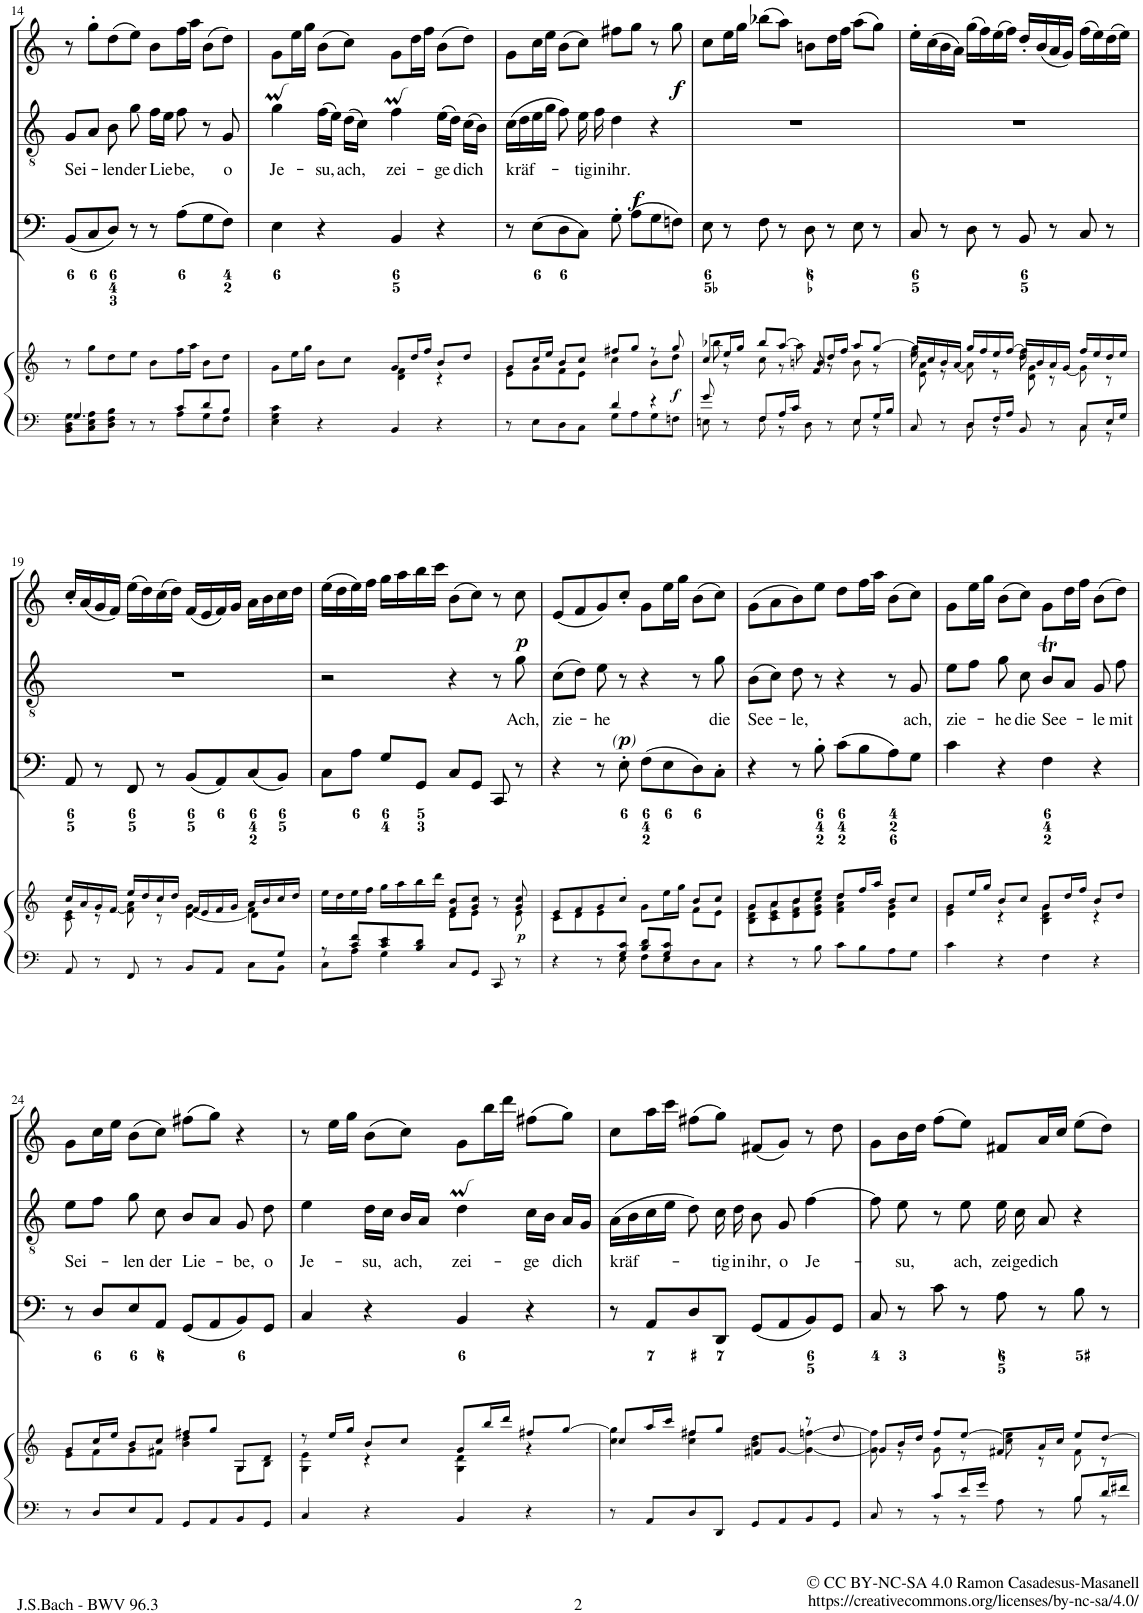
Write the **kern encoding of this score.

**kern	**kern	**dynam	**kern	**dynam	**kern	**text	**kern	**dynam
*part4	*part4	*part4	*part3	*part3	*part2	*part2	*part1	*part1
*staff5	*staff4	*staff4/5	*staff3	*staff3	*staff2	*staff2	*staff1	*staff1
*I"Piano reduction	*	*	*I"Continuo	*	*I"Tenore	*	*I"Flauto traverso Solo	*
*I'Pno	*	*	*	*	*	*	*I'Fl	*
!!LO:PB:g=z
*clefF4	*clefG2	*	*clefF4	*	*clefGv2	*	*clefG2	*
*k[]	*k[]	*	*k[]	*	*k[]	*	*k[]	*
*M4/4	*M4/4	*	*M4/4	*	*M4/4	*	*M4/4	*
*met(c)	*met(c)	*	*met(c)	*	*met(c)	*	*met(c)	*
=14	=14	=14	=14	=14	=14	=14	=14	=14
*^	*	*	*	*	*	*	*	*
!	!	!	!	!	!	!	!LO:LY:b	!	!
4.G/	8BB\ 8D\ 8G\L	8r	.	(8BB/L	.	8G/L	Sei-	8r	.
.	8C\ 8E\ 8A\	8gg\L	.	8C/	.	8A/J	.	8gg'\L	.
!	!	!	!	!	!	!	!LO:LY:b	!	!
.	8D\ 8F\ 8B\J	8dd\	.	8D/J)	.	8B\	-len	(8dd\	.
!	!	!	!	!	!	!	!LO:LY:b	!	!
8r	8ryy	8ee\J	.	8r	.	8g\	der	8ee\J)	.
!	!	!	!	!	!	!	!LO:LY:b	!	!
8r	8ryy	8b\L	.	8r	.	16f\LL	Lie-	8b\L	.
.	.	.	.	.	.	16e\JJ	.	.	.
!	!	!	!	!	!	!	!LO:LY:b	!	!
8c/L	8A\L	16ff\L	.	(8A\L	.	8f\	-be,	16ff\L	.
.	.	16aa\JJ	.	.	.	.	.	16aa\JJ	.
8d/	8G\	8b\L	.	8G\	.	8r	.	(8b\L	.
!	!	!	!	!	!	!	!LO:LY:b	!	!
8B/J	8F\J	8dd\J	.	8F\J)	.	8G/	o	8dd\J)	.
=15	=15	=15	=15	=15	=15	=15	=15	=15	=15
*	*	*^	*	*	*	*	*	*	*
!	!	!	!	!	!	!	!	!LO:LY:b	!	!
4G\ 4c\	4E\	8g\L	4ryy	.	4E\	.	4g\	Je-	8g\L	.
.	.	16ee\L	.	.	.	.	.	.	16ee\L	.
.	.	16gg\JJ	.	.	.	.	.	.	16gg\JJ	.
!	!	!	!	!	!	!	!	!LO:LY:b	!	!
2.ryy	4r	8b\L	4ryy	.	4r	.	(16f\LL	-su,	(8b\L	.
.	.	.	.	.	.	.	16e\JJ)	.	.	.
!	!	!	!	!	!	!	!	!LO:LY:b	!	!
.	.	8cc\J	.	.	.	.	(16d\LL	ach,	8cc\J)	.
.	.	.	.	.	.	.	16c\JJ)	.	.	.
!	!	!	!	!	!	!	!	!LO:LY:b	!	!
.	4BB/	8g/L	4d\ 4f\	.	4BB/	.	4f\	zei-	8g\L	.
.	.	16dd/L	.	.	.	.	.	.	16dd\L	.
.	.	16ff/JJ	.	.	.	.	.	.	16ff\JJ	.
!	!	!	!	!	!	!	!	!LO:LY:b	!	!
.	4r	8b/L	4r	.	4r	.	(16e\LL	ge	(8b\L	.
.	.	.	.	.	.	.	16d\JJ)	.	.	.
!	!	!	!	!	!	!	!	!LO:LY:b	!	!
.	.	8dd/J	.	.	.	.	(16c\LL	dich	8dd\J)	.
.	.	.	.	.	.	.	16B\JJ)	.	.	.
=16	=16	=16	=16	=16	=16	=16	=16	=16	=16	=16
!	!	!	!	!	!	!	!	!LO:LY:b	!	!
8r	8ryy	8g/L	8e\L	.	8r	.	(16c\LL	kräf-	8g\L	.
.	.	.	.	.	.	.	16d\	.	.	.
8ryy	8E\L	16cc/L	8g\	.	(8E\L	.	16e\	.	16cc\L	.
.	.	16ee/JJ	.	.	.	.	16g\JJ	.	16ee\JJ	.
4ryy	8D\	8b/L	8f\	.	8D\	.	8f\)	.	(8b\L	.
!	!	!	!	!	!	!	!	!LO:LY:b	!	!
.	8C\J	8cc/J	8e\J	.	8C\J)	.	16e\	-tig	8cc\J)	.
!	!	!	!	!	!	!	!	!LO:LY:b	!	!
.	.	.	.	.	.	.	16f\	in	.	.
!	!	!	!	!	!	!	!	!LO:LY:b	!	!
4d/	8G\L	8ff#X/L	4cc\	.	8G'\	.	4d\	ihr.	8ff#X\L	.
!	!	!	!	!	!	!LO:DY:a	!	!	!	!
.	8A\	8gg/J	.	.	(8A\L	f	.	.	8gg\J	.
4r	8G\	8r	8b\L	.	8G\	.	4r	.	8r	.
!	!	!	!	!LO:DY:b	!	!	!	!	!	!LO:DY:b
.	8Fn\J	8gg/	8dd\J	f	8Fn\J)	.	.	.	8gg\	f
=17	=17	=17	=17	=17	=17	=17	=17	=17	=17	=17
*	*	*	*^	*	*	*	*	*	*	*
8g/	8En\	8cc/L	8bb-X\	2ryy	.	8E\	.	1r	.	8cc\L	.
8r	8ryy	16ee/L	8r	.	.	8r	.	.	.	16ee\L	.
.	.	16gg/JJ	.	.	.	.	.	.	.	16gg\JJ	.
8F/L	8F\	8bb-/L	8cc\	.	.	8F\	.	.	.	(8bb-X\L	.
16A/L	8r	[8aa/J	8r	.	.	8r	.	.	.	8aa\J)	.
16c/JJ	.	.	.	.	.	.	.	.	.	.	.
8ryy	8D\	8bn/L	8aa\]	8f/	.	8D\	.	.	.	8bn\L	.
8r	8ryy	16dd/L	8r	4.ryy	.	8r	.	.	.	16dd\L	.
.	.	16ff/JJ	.	.	.	.	.	.	.	16ff\JJ	.
8E/L	8E\	8aa/L	8b\	.	.	8E\	.	.	.	(8aa\L	.
16G/L	8r	[8gg/J	8r	.	.	8r	.	.	.	8gg\J)	.
16B/JJ	.	.	.	.	.	.	.	.	.	.	.
=18	=18	=18	=18	=18	=18	=18	=18	=18	=18	=18	=18
8C/	8ryy	16ee/LL	8e\ 8a\	8gg\]	.	8C/	.	1r	.	16ee'\LL	.
.	.	16cc/	.	.	.	.	.	.	.	(16cc\	.
8r	8ryy	16b/	8r	4.ryy	.	8r	.	.	.	16b\	.
.	.	[<16a/JJ	.	.	.	.	.	.	.	16a\JJ)	.
8D/L	8D\	16gg/LL	8a\]	.	.	8D\	.	.	.	(16gg\LL	.
.	.	16ff/	.	.	.	.	.	.	.	16ff\)	.
16F/L	8r	16ee/	8r	.	.	8r	.	.	.	(16ee\	.
16A/JJ	.	[16ff/JJ	.	.	.	.	.	.	.	16ff\JJ)	.
8BB/	8ryy	16dd/LL	8d\ 8g\	8ff\]	.	8BB/	.	.	.	16dd'/LL	.
.	.	16b/	.	.	.	.	.	.	.	(16b/	.
8r	8ryy	16a/	8r	4.ryy	.	8r	.	.	.	16a/	.
.	.	[<16g/JJ	.	.	.	.	.	.	.	16g/JJ)	.
8C/L	8C\	16ff/LL	8g\]	.	.	8C/	.	.	.	(16ff\LL	.
.	.	16ee/	.	.	.	.	.	.	.	16ee\)	.
16E/L	8r	16dd/	8r	.	.	8r	.	.	.	(16dd\	.
16G/JJ	.	16ee/JJ	.	.	.	.	.	.	.	16ee\JJ)	.
!!LO:LB:g=z
=19	=19	=19	=19	=19	=19	=19	=19	=19	=19	=19	=19
8AA/	8ryy	16cc/LL	8c\ 8e\	2.ryy	.	8AA/	.	1r	.	16cc'/LL	.
.	.	16a/	.	.	.	.	.	.	.	(16a/	.
8r	8ryy	16g/	8r	.	.	8r	.	.	.	16g/	.
.	.	[<16f/JJ	.	.	.	.	.	.	.	16f/JJ)	.
8FF/	8ryy	16ee/LL	8f\] 8a\	.	.	8FF/	.	.	.	(16ee\LL	.
.	.	16dd/	.	.	.	.	.	.	.	16dd\)	.
8r	8ryy	16cc/	8r	.	.	8r	.	.	.	(16cc\	.
.	.	16dd/JJ	.	.	.	.	.	.	.	16dd\JJ)	.
8BB/L	4ryy	16f/LL	[4d\ 4g\	.	.	(8BB/L	.	.	.	(16f/LL	.
.	.	16e/	.	.	.	.	.	.	.	16e/	.
8AA/J	.	16f/	.	.	.	8AA/)	.	.	.	16f/)	.
.	.	16g/JJ	.	.	.	.	.	.	.	16g/JJ	.
8ryy	8C\L	16a/LL	4f\	8d\L]	.	(8C/	.	.	.	16a\LL	.
.	.	16b/	.	.	.	.	.	.	.	16b\	.
8G/J	8BB\J	16cc/	.	8ryy	.	8BB/J)	.	.	.	16cc\	.
.	.	16dd/JJ	.	.	.	.	.	.	.	16dd\JJ	.
*	*	*	*v	*v	*	*	*	*	*	*	*
=20	=20	=20	=20	=20	=20	=20	=20	=20	=20	=20
8r	8C\L	16ee\LL	4ryy	.	8C\L	.	2r	.	(16ee\LL	.
.	.	16dd\	.	.	.	.	.	.	16dd\	.
8c/ 8f/L	8A\J	16ee\	.	.	8A\J	.	.	.	16ee\)	.
.	.	16ff\JJ	.	.	.	.	.	.	16ff\JJ	.
8c/ 8e/	4G\	16gg\LL	4ryy	.	8G/L	.	.	.	16gg\LL	.
.	.	16aa\	.	.	.	.	.	.	16aa\	.
8B/ 8d/J	.	16bb\	.	.	8GG/J	.	.	.	16bb\	.
.	.	16ddd\JJ	.	.	.	.	.	.	16ccc\JJ	.
8C/L	4ryy	8f/ 8b/L	8d\L	.	8C/L	.	4r	.	(8b\L	.
8GG/J	.	8g/ 8cc/J	8e\J	.	8GG/J	.	.	.	8cc\J)	.
8CC/	8ryy	8r	8ryy	.	8CC/	.	8r	.	8r	.
!	!	!	!	!	!	!	!	!LO:LY:b	!	!LO:DY:b
8r	8ryy	8g/ 8cc/	8e\	.	8r	.	8g\	Ach,	8cc\	p
=21	=21	=21	=21	=21	=21	=21	=21	=21	=21	=21
!	!	!	!	!	!	!	!	!LO:LY:b	!	!
4.ryy	4r	8e/L	8c\L	.	4r	.	(8c\L	zie-	(8e/L	.
.	.	8f/	8d\	.	.	.	8d\J)	.	8f/	.
!	!	!	!	!	!	!	!	!LO:LY:b	!	!
.	8r	8g/	8e\	.	8r	.	8e\	-he	8g/)	.
!	!	!	!	!	!	!LO:DY:a	!	!	!	!
!	!	!	!	!	!	!LO:DY:n=1:a	!	!	!	!
!	!	!	!	!	!	!LO:DY:n=2:a	!	!	!	!
8G/ 8c/J	8E\	8cc'/J	4.ryy	.	8E'\	other-dynamics p other-dynamics	8r	.	8cc'/J	.
8B/ 8d/L	8F\L	8g\L	.	.	(8F\L	.	4r	.	8g\L	.
8G/ 8c/J	8E\	16ee\L	.	.	8E\	.	.	.	16ee\L	.
.	.	16gg\JJ	.	.	.	.	.	.	16gg\JJ	.
4ryy	8D\	8b/L	8f\L	.	8D\)	.	8r	.	(8b\L	.
!	!	!	!	!	!	!	!	!LO:LY:b	!	!
.	8C\J	8cc/J	8e\J	.	8C'\J	.	8g\	die	8cc\J)	.
=22	=22	=22	=22	=22	=22	=22	=22	=22	=22	=22
!	!	!	!	!	!	!	!	!LO:LY:b	!	!
*v	*v	*	*	*	*	*	*	*	*	*
4r	8g/L	8B\ 8d\ 8g\L	.	4r	.	(8B\L	See-	(8g\L	.
.	8a/	8c\ 8e\ 8a\	.	.	.	8c\J)	.	8a\	.
!	!	!	!	!	!	!	!LO:LY:b	!	!
8r	8b/	8d\ 8f\ 8b\	.	8r	.	8d\	-le,	8b\)	.
8B\	8ee/J	8e\ 8g\ 8cc\J	.	8B'\	.	8r	.	8ee\J	.
8c\L	8dd/L	4f\ 4a\ 4dd\	.	(8c\L	.	4r	.	8dd\L	.
8B\	16ff/L	.	.	8B\	.	.	.	16ff\L	.
.	16aa/JJ	.	.	.	.	.	.	16aa\JJ	.
8A\	8b/L	4d\ 4g\	.	8A\)	.	8r	.	(8b\L	.
!	!	!	!	!	!	!	!LO:LY:b	!	!
8G\J	8cc/J	.	.	8G\J	.	8G/	ach,	8cc\J)	.
=23	=23	=23	=23	=23	=23	=23	=23	=23	=23
!	!	!	!	!	!	!	!LO:LY:b	!	!
4c\	8g/L	4e\ 4g\	.	4c\	.	8e\L	zie-	8g\L	.
.	16ee/L	.	.	.	.	8f\J	.	16ee\L	.
.	16gg/JJ	.	.	.	.	.	.	16gg\JJ	.
!	!	!	!	!	!	!	!LO:LY:b	!	!
4r	8b/L	4r	.	4r	.	8g\	-he	(8b\L	.
!	!	!	!	!	!	!	!LO:LY:b	!	!
.	8cc/J	.	.	.	.	8c\	die	8cc\J)	.
!	!	!	!	!	!	!	!LO:LY:b	!	!
4F\	8g/L	4B\ 4d\ 4g\	.	4F\	.	8Bt/L	See-	8g\L	.
.	16dd/L	.	.	.	.	8A/J	.	16dd\L	.
.	16ff/JJ	.	.	.	.	.	.	16ff\JJ	.
!	!	!	!	!	!	!	!LO:LY:b	!	!
4r	8b/L	4r	.	4r	.	8G/	-le	(8b\L	.
!	!	!	!	!	!	!	!LO:LY:b	!	!
.	8dd/J	.	.	.	.	8f\	mit	8dd\J)	.
!!LO:LB:g=z
=24	=24	=24	=24	=24	=24	=24	=24	=24	=24
!	!	!	!	!	!	!	!LO:LY:b	!	!
8r	8g/L	8e\L	.	8r	.	8e\L	Sei-	8g\L	.
8D/L	16cc/L	8f\	.	8D/L	.	8f\J	.	16cc\L	.
.	16ee/JJ	.	.	.	.	.	.	16ee\JJ	.
!	!	!	!	!	!	!	!LO:LY:b	!	!
8E/	8b/L	8g\	.	8E/	.	8g\	-len	(8b\L	.
!	!	!	!	!	!	!	!LO:LY:b	!	!
8AA/J	8cc/J	8f#X\J	.	8AA/J	.	8c\	der	8cc\J)	.
!	!	!	!	!	!	!	!LO:LY:b	!	!
8GG/L	8ff#X/L	4b\ 4dd\	.	(8GG/L	.	8B/L	Lie-	(8ff#X\L	.
8AA/	8gg/J	.	.	8AA/	.	8A/J	.	8gg\J)	.
!	!	!	!	!	!	!	!LO:LY:b	!	!
8BB/	8G/L	8G\L	.	8BB/)	.	8G/	-be,	4r	.
!	!	!	!	!	!	!	!LO:LY:b	!	!
8GG/J	8d/J	8B\J	.	8GG/J	.	8d\	o	.	.
=25	=25	=25	=25	=25	=25	=25	=25	=25	=25
!	!	!	!	!	!	!	!LO:LY:b	!	!
4C/	8r	4G\ 4e\	.	4C/	.	4e\	Je-	8r	.
.	16ee/LL	.	.	.	.	.	.	16ee\LL	.
.	16gg/JJ	.	.	.	.	.	.	16gg\JJ	.
!	!	!	!	!	!	!	!LO:LY:b	!	!
4r	8b/L	4r	.	4r	.	16d\LL	-su,	(8b\L	.
.	.	.	.	.	.	16c\JJ	.	.	.
!	!	!	!	!	!	!	!LO:LY:b	!	!
.	8cc/J	.	.	.	.	16B/LL	ach,	8cc\J)	.
.	.	.	.	.	.	16A/JJ	.	.	.
!	!	!	!	!	!	!	!LO:LY:b	!	!
4BB/	8g/L	4G\ 4d\	.	4BB/	.	4d\	zei-	8g\L	.
.	16bb/L	.	.	.	.	.	.	16bb\L	.
.	16ddd/JJ	.	.	.	.	.	.	16ddd\JJ	.
!	!	!	!	!	!	!	!LO:LY:b	!	!
4r	8ff#X/L	4r	.	4r	.	16c\LL	-ge	(8ff#X\L	.
.	.	.	.	.	.	16B\JJ	.	.	.
!	!	!	!	!	!	!	!LO:LY:b	!	!
.	[8gg/J	.	.	.	.	16A/LL	dich	8gg\J)	.
.	.	.	.	.	.	16G/JJ	.	.	.
=26	=26	=26	=26	=26	=26	=26	=26	=26	=26
!	!	!	!	!	!	!	!LO:LY:b	!	!
8r	8cc/L	4cc\ 4gg\]	.	8r	.	(16A\LL	kräf-	8cc\L	.
.	.	.	.	.	.	16B\	.	.	.
8AA/L	16aa/L	.	.	8AA/L	.	16c\	.	16aa\L	.
.	16ccc/JJ	.	.	.	.	16e\JJ	.	16ccc\JJ	.
8D/	8ff#X/L	4cc\ 4ff#\	.	8D/	.	8d\)	.	(8ff#X\L	.
!	!	!	!	!	!	!	!LO:LY:b	!	!
8DD/J	8gg/J	.	.	8DD/J	.	16c\	-tig	8gg\J)	.
!	!	!	!	!	!	!	!LO:LY:b	!	!
.	.	.	.	.	.	16d\	in	.	.
!	!	!	!	!	!	!	!LO:LY:b	!	!
8GG/L	8f#X/L	4b\ 4dd\	.	(8GG/L	.	8B\	ihr,	(8f#X/L	.
!	!	!	!	!	!	!	!LO:LY:b	!	!
8AA/	[<8g/J	.	.	8AA/	.	8G/	o	8g/J)	.
!	!	!	!	!	!	!	!LO:LY:b	!	!
8BB/	8r	4g\_ [>4ffn\	.	8BB/)	.	[4f\	Je-	8r	.
8GG/J	8dd/	.	.	8GG/J	.	.	.	8dd\	.
=27	=27	=27	=27	=27	=27	=27	=27	=27	=27
*^	*	*	*	*	*	*	*	*	*
8C/	8ryy	8g/L	8g\] 8ff\]	.	8C/	.	8f\]	.	8g\L	.
!	!	!	!	!	!	!	!	!LO:LY:b	!	!
8r	8ryy	16b/L	8r	.	8r	.	8e\	-su,	16b\L	.
.	.	16dd/JJ	.	.	.	.	.	.	16dd\JJ	.
8c/L	8r	8ff/L	8g\	.	8c\	.	8r	.	(8ff\L	.
!	!	!	!	!	!	!	!	!LO:LY:b	!	!
16e/L	8r	[8ee/J	8r	.	8r	.	8e\	ach,	8ee\J)	.
16g/JJ	.	.	.	.	.	.	.	.	.	.
!	!	!	!	!	!	!	!	!LO:LY:b	!	!
8A\	8ryy	8f#X/L	8cc\ 8ee\]	.	8A\	.	16e\	zei-	8f#X/L	.
!	!	!	!	!	!	!	!	!LO:LY:b	!	!
.	.	.	.	.	.	.	16c\	-ge	.	.
!	!	!	!	!	!	!	!	!LO:LY:b	!	!
8r	8ryy	16a/L	8r	.	8r	.	8A/	dich	16a/L	.
.	.	16cc/JJ	.	.	.	.	.	.	16cc/JJ	.
8B/L	8B\	8ee/L	8f#\	.	8B\	.	4r	.	(8ee\L	.
16d/L	8r	[8dd/J	8r	.	8r	.	.	.	8dd\J)	.
16f#X/JJ	.	.	.	.	.	.	.	.	.	.
*v	*v	*	*	*	*	*	*	*	*	*
*	*v	*v	*	*	*	*	*	*	*
=	=	=	=	=	=	=	=	=
*-	*-	*-	*-	*-	*-	*-	*-	*-
